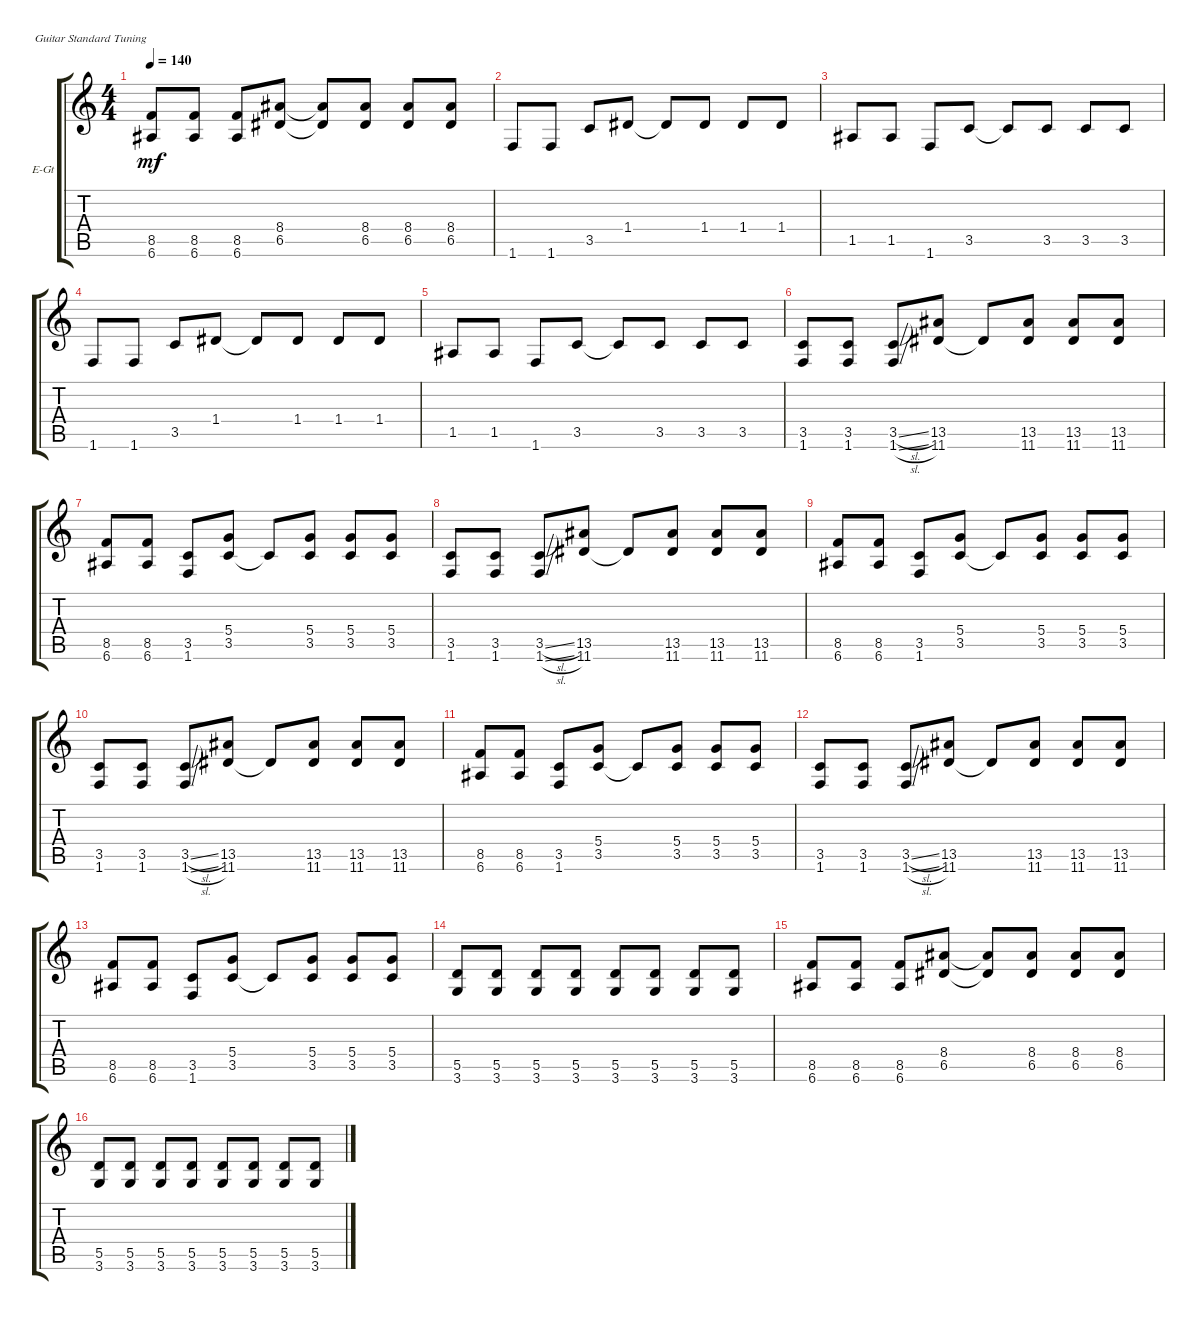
\defaultSystemsLayout 4
\bracketExtendMode groupsimilarinstruments
\firstSystemTrackNameOrientation horizontal
\otherSystemsTrackNameOrientation horizontal
\track ("Distortion Guitar" "E-Gt") {instrument distortionguitar}
\staff {score tabs}
\tuning (E4 B3 G3 D3 A2 E2)
\ts (4 4)
\tempo 140
\clef g2
\ks c
(6.6 8.5).8{dy mf} (6.6 8.5).8 (6.6 8.5).8 (6.5 8.4).8 (8.4{t} 6.5{t}).8 (6.5 8.4).8 (6.5 8.4).8 (6.5 8.4).8 |
1.6.8 1.6.8 3.5.8 1.4.8 1.4{t}.8 1.4.8 1.4.8 1.4.8 |
1.5.8 1.5.8 1.6.8 3.5.8 3.5{t}.8 3.5.8 3.5.8 3.5.8 |
1.6.8 1.6.8 3.5.8 1.4.8 1.4{t}.8 1.4.8 1.4.8 1.4.8 |
1.5.8 1.5.8 1.6.8 3.5.8 3.5{t}.8 3.5.8 3.5.8 3.5.8 |
(1.6 3.5).8 (1.6 3.5).8 (1.6{sl} 3.5{sl}).8 (11.6 13.5).8 11.6{t}.8 (11.6 13.5).8 (11.6 13.5).8 (11.6 13.5).8 |
(6.6 8.5).8 (6.6 8.5).8 (1.6 3.5).8 (3.5 5.4).8 3.5{t}.8 (3.5 5.4).8 (3.5 5.4).8 (3.5 5.4).8 |
(1.6 3.5).8 (1.6 3.5).8 (1.6{sl} 3.5{sl}).8 (11.6 13.5).8 11.6{t}.8 (11.6 13.5).8 (11.6 13.5).8 (11.6 13.5).8 |
(6.6 8.5).8 (6.6 8.5).8 (1.6 3.5).8 (3.5 5.4).8 3.5{t}.8 (3.5 5.4).8 (3.5 5.4).8 (3.5 5.4).8 |
(1.6 3.5).8 (1.6 3.5).8 (1.6{sl} 3.5{sl}).8 (11.6 13.5).8 11.6{t}.8 (11.6 13.5).8 (11.6 13.5).8 (11.6 13.5).8 |
(6.6 8.5).8 (6.6 8.5).8 (1.6 3.5).8 (3.5 5.4).8 3.5{t}.8 (3.5 5.4).8 (3.5 5.4).8 (3.5 5.4).8 |
(1.6 3.5).8 (1.6 3.5).8 (1.6{sl} 3.5{sl}).8 (11.6 13.5).8 11.6{t}.8 (11.6 13.5).8 (11.6 13.5).8 (11.6 13.5).8 |
(6.6 8.5).8 (6.6 8.5).8 (1.6 3.5).8 (3.5 5.4).8 3.5{t}.8 (3.5 5.4).8 (3.5 5.4).8 (3.5 5.4).8 |
(3.6 5.5).8 (3.6 5.5).8 (3.6 5.5).8 (3.6 5.5).8 (3.6 5.5).8 (3.6 5.5).8 (3.6 5.5).8 (3.6 5.5).8 |
(6.6 8.5).8 (6.6 8.5).8 (6.6 8.5).8 (6.5 8.4).8 (8.4{t} 6.5{t}).8 (6.5 8.4).8 (6.5 8.4).8 (6.5 8.4).8 |
(3.6 5.5).8 (3.6 5.5).8 (3.6 5.5).8 (3.6 5.5).8 (3.6 5.5).8 (3.6 5.5).8 (3.6 5.5).8 (3.6 5.5).8
